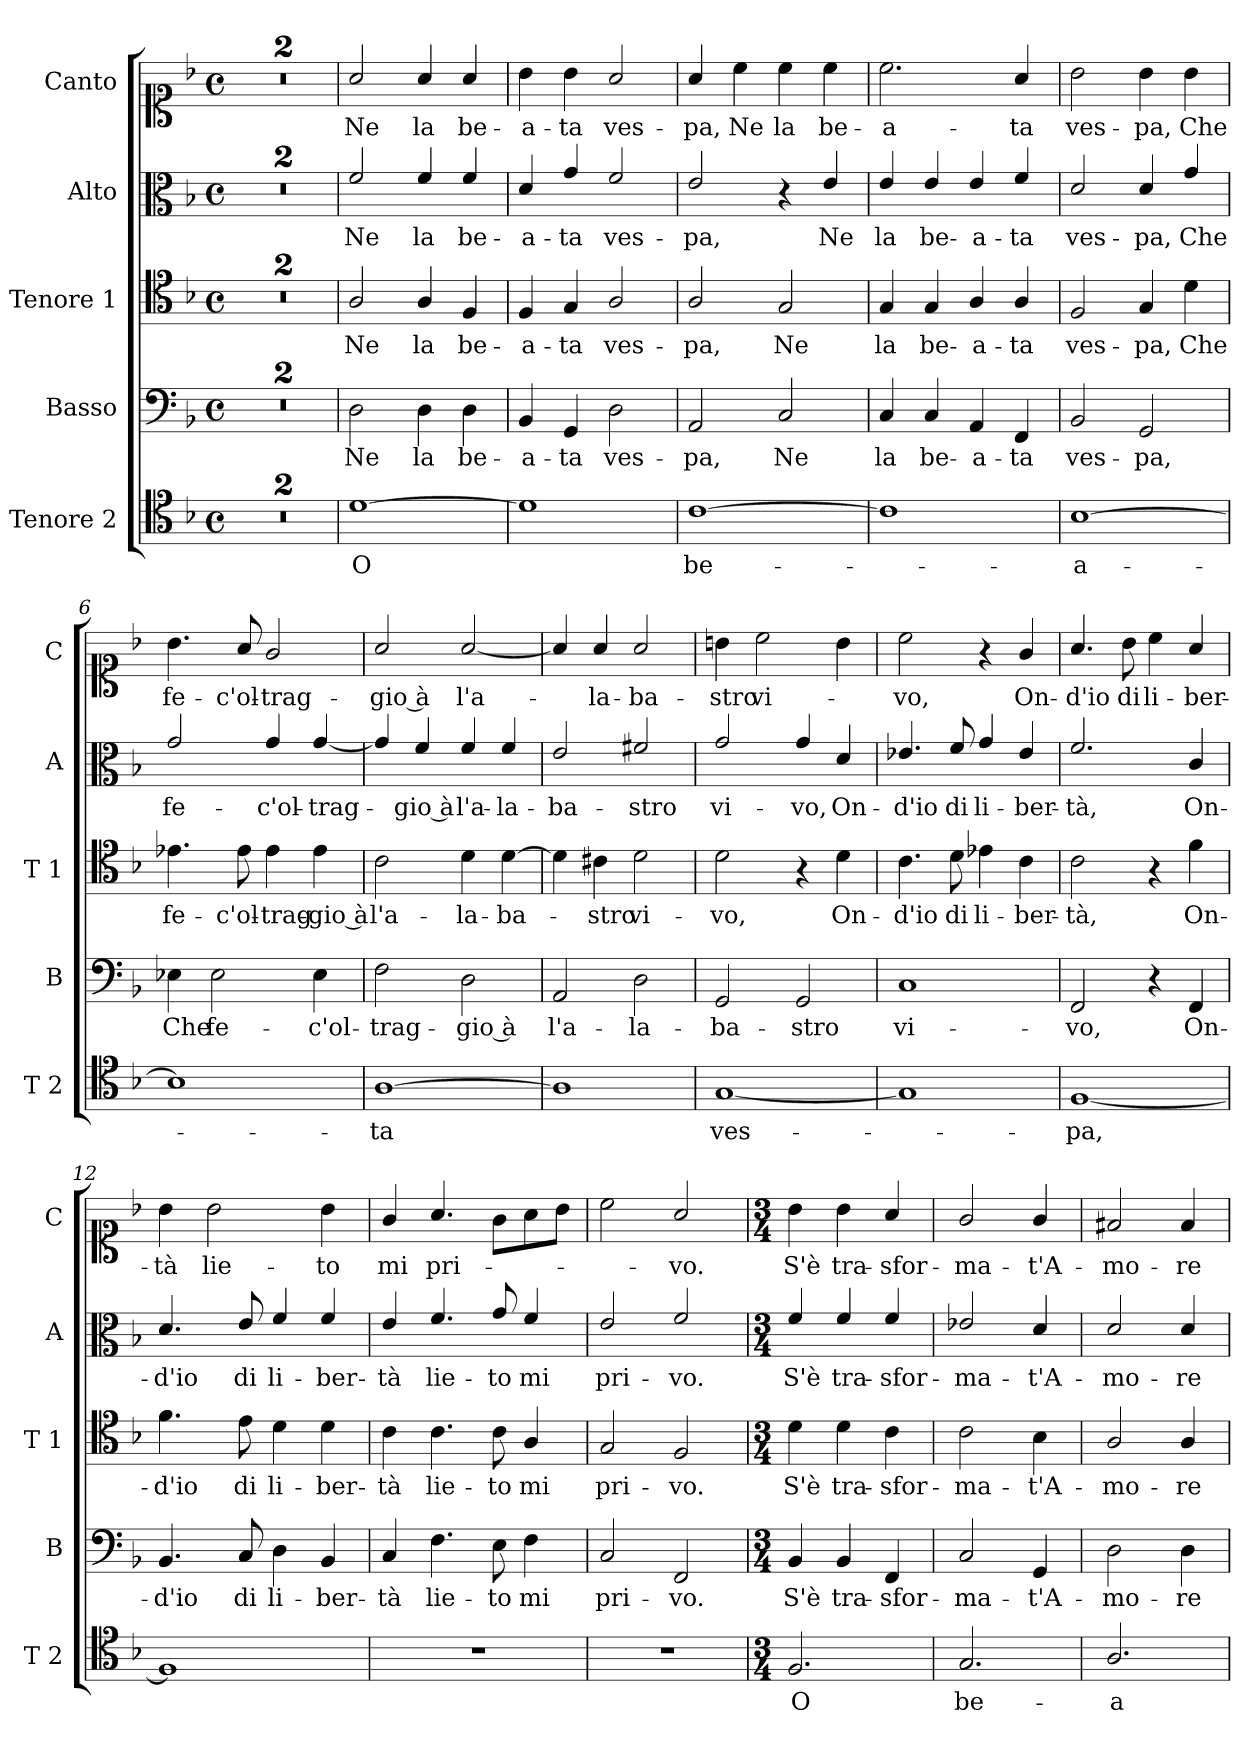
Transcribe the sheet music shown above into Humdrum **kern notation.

**kern	**text	**kern	**text	**kern	**text	**kern	**text	**kern	**text
*part5	*part5	*part4	*part4	*part3	*part3	*part2	*part2	*part1	*part1
*staff5	*staff5	*staff4	*staff4	*staff3	*staff3	*staff2	*staff2	*staff1	*staff1
*I"Tenore 2	*	*I"Basso	*	*I"Tenore 1	*	*I"Alto	*	*I"Canto	*
*I'T 2	*	*I'B	*	*I'T 1	*	*I'A	*	*I'C	*
*clefC4	*	*clefF4	*	*clefC4	*	*clefC3	*	*clefC1	*
*k[b-]	*	*k[b-]	*	*k[b-]	*	*k[b-]	*	*k[b-]	*
!!LO:TX:omd:t=[quarter] = 100
*M4/4	*	*M4/4	*	*M4/4	*	*M4/4	*	*M4/4	*
*met(c)	*	*met(c)	*	*met(c)	*	*met(c)	*	*met(c)	*
*MM100	*	*MM100	*	*MM100	*	*MM100	*	*MM100	*
=	=	=	=	=	=	=	=	=	=
1r	.	1r	.	1r	.	1r	.	1r	.
=	=	=	=	=	=	=	=	=	=
1r	.	1r	.	1r	.	1r	.	1r	.
*clefGv2	*	*	*	*clefGv2	*	*clefG2	*	*clefG2	*
=1	=1	=1	=1	=1	=1	=1	=1	=1	=1
*	*	*	*	*	*	*	*	*MM100	*
!	!LO:LY:b	!	!LO:LY:b	!	!LO:LY:b	!	!LO:LY:b	!	!LO:LY:b
[1d	O	2D\	Ne	2A/	Ne	2f/	Ne	2a/	Ne
!	!	!	!LO:LY:b	!	!LO:LY:b	!	!LO:LY:b	!	!LO:LY:b
.	.	4D\	la	4A/	la	4f/	la	4a/	la
!	!	!	!LO:LY:b	!	!LO:LY:b	!	!LO:LY:b	!	!LO:LY:b
.	.	4D\	be-	4F/	be-	4f/	be-	4a/	be-
=2	=2	=2	=2	=2	=2	=2	=2	=2	=2
!	!	!	!LO:LY:b	!	!LO:LY:b	!	!LO:LY:b	!	!LO:LY:b
1d]	.	4BB-/	-a-	4F/	-a-	4d/	-a-	4b-\	-a-
!	!	!	!LO:LY:b	!	!LO:LY:b	!	!LO:LY:b	!	!LO:LY:b
.	.	4GG/	-ta	4G/	-ta	4g/	-ta	4b-\	-ta
!	!	!	!LO:LY:b	!	!LO:LY:b	!	!LO:LY:b	!	!LO:LY:b
.	.	2D\	ves-	2A/	ves-	2f/	ves-	2a/	ves-
=3	=3	=3	=3	=3	=3	=3	=3	=3	=3
!	!LO:LY:b	!	!LO:LY:b	!	!LO:LY:b	!	!LO:LY:b	!	!LO:LY:b
[1c	be-	2AA/	-pa,	2A/	-pa,	2e/	-pa,	4a/	-pa,
!	!	!	!	!	!	!	!	!	!LO:LY:b
.	.	.	.	.	.	.	.	4cc\	Ne
!	!	!	!LO:LY:b	!	!LO:LY:b	!	!	!	!LO:LY:b
.	.	2C/	Ne	2G/	Ne	4r	.	4cc\	la
!	!	!	!	!	!	!	!LO:LY:b	!	!LO:LY:b
.	.	.	.	.	.	4e/	Ne	4cc\	be-
=4	=4	=4	=4	=4	=4	=4	=4	=4	=4
!	!	!	!LO:LY:b	!	!LO:LY:b	!	!LO:LY:b	!	!LO:LY:b
1c]	.	4C/	la	4G/	la	4e/	la	2.cc\	-a-
!	!	!	!LO:LY:b	!	!LO:LY:b	!	!LO:LY:b	!	!
.	.	4C/	be-	4G/	be-	4e/	be-	.	.
!	!	!	!LO:LY:b	!	!LO:LY:b	!	!LO:LY:b	!	!
.	.	4AA/	-a-	4A/	-a-	4e/	-a-	.	.
!	!	!	!LO:LY:b	!	!LO:LY:b	!	!LO:LY:b	!	!LO:LY:b
.	.	4FF/	-ta	4A/	-ta	4f/	-ta	4a/	-ta
=5	=5	=5	=5	=5	=5	=5	=5	=5	=5
!	!LO:LY:b	!	!LO:LY:b	!	!LO:LY:b	!	!LO:LY:b	!	!LO:LY:b
[1B-	-a-	2BB-/	ves-	2F/	ves-	2d/	ves-	2b-\	ves-
!	!	!	!LO:LY:b	!	!LO:LY:b	!	!LO:LY:b	!	!LO:LY:b
.	.	2GG/	-pa,	4G/	-pa,	4d/	-pa,	4b-\	-pa,
!	!	!	!	!	!LO:LY:b	!	!LO:LY:b	!	!LO:LY:b
.	.	.	.	4d\	Che	4g/	Che	4b-\	Che
!!LO:LB:g=z
=6	=6	=6	=6	=6	=6	=6	=6	=6	=6
!	!	!	!LO:LY:b	!	!LO:LY:b	!	!LO:LY:b	!	!LO:LY:b
1B-]	.	4E-X\	Che	4.e-X\	fe-	2g/	fe-	4.b-\	fe-
!	!	!	!LO:LY:b	!	!	!	!	!	!
.	.	2E-\	fe-	.	.	.	.	.	.
!	!	!	!	!	!LO:LY:b	!	!	!	!LO:LY:b
.	.	.	.	8e-\	-c'ol-	.	.	8a/	-c'ol-
!	!	!	!	!	!LO:LY:b	!	!LO:LY:b	!	!LO:LY:b
.	.	.	.	4e-\	-trag-	4g/	-c'ol-	2g/	-trag-
!	!	!	!LO:LY:b	!	!LO:LY:b	!	!LO:LY:b	!	!
.	.	4E-\	-c'ol-	4e-\	gio à	[4g/	-trag-	.	.
=7	=7	=7	=7	=7	=7	=7	=7	=7	=7
!	!LO:LY:b	!	!LO:LY:b	!	!LO:LY:b	!	!	!	!LO:LY:b
[1A	-ta	2F\	-trag-	2c\	l'a-	4g/]	.	2a/	gio à
!	!	!	!	!	!	!	!LO:LY:b	!	!
.	.	.	.	.	.	4f/	gio à	.	.
!	!	!	!LO:LY:b	!	!LO:LY:b	!	!LO:LY:b	!	!LO:LY:b
.	.	2D\	gio à	4d\	-la-	4f/	l'a-	[2a/	l'a-
!	!	!	!	!	!LO:LY:b	!	!LO:LY:b	!	!
.	.	.	.	[4d\	-ba-	4f/	-la-	.	.
=8	=8	=8	=8	=8	=8	=8	=8	=8	=8
!	!	!	!LO:LY:b	!	!	!	!LO:LY:b	!	!
1A]	.	2AA/	l'a-	4d\]	.	2e/	-ba-	4a/]	.
!	!	!	!	!	!LO:LY:b	!	!	!	!LO:LY:b
.	.	.	.	4c#X\	-stro	.	.	4a/	-la-
!	!	!	!LO:LY:b	!	!LO:LY:b	!	!LO:LY:b	!	!LO:LY:b
.	.	2D\	-la-	2d\	vi-	2f#X/	-stro	2a/	-ba-
=9	=9	=9	=9	=9	=9	=9	=9	=9	=9
!	!LO:LY:b	!	!LO:LY:b	!	!LO:LY:b	!	!LO:LY:b	!	!LO:LY:b
[1G	ves-	2GG/	-ba-	2d\	-vo,	2g/	vi-	4bn\	-stro
!	!	!	!	!	!	!	!	!	!LO:LY:b
.	.	.	.	.	.	.	.	2cc\	vi-
!	!	!	!LO:LY:b	!	!	!	!LO:LY:b	!	!
.	.	2GG/	-stro	4r	.	4g/	-vo,	.	.
!	!	!	!	!	!LO:LY:b	!	!LO:LY:b	!	!
.	.	.	.	4d\	On-	4d/	On-	4b\	.
=10	=10	=10	=10	=10	=10	=10	=10	=10	=10
!	!	!	!LO:LY:b	!	!LO:LY:b	!	!LO:LY:b	!	!LO:LY:b
1G]	.	1C	vi-	4.c\	-d'io	4.e-X/	-d'io	2cc\	-vo,
!	!	!	!	!	!LO:LY:b	!	!LO:LY:b	!	!
.	.	.	.	8d\	di	8f/	di	.	.
!	!	!	!	!	!LO:LY:b	!	!LO:LY:b	!	!
.	.	.	.	4e-X\	li-	4g/	li-	4r	.
!	!	!	!	!	!LO:LY:b	!	!LO:LY:b	!	!LO:LY:b
.	.	.	.	4c\	-ber-	4e-/	-ber-	4g/	On-
=11	=11	=11	=11	=11	=11	=11	=11	=11	=11
!	!LO:LY:b	!	!LO:LY:b	!	!LO:LY:b	!	!LO:LY:b	!	!LO:LY:b
[1F	-pa,	2FF/	-vo,	2c\	-tà,	2.f/	-tà,	4.a/	-d'io
!	!	!	!	!	!	!	!	!	!LO:LY:b
.	.	.	.	.	.	.	.	8b-\	di
!	!	!	!	!	!	!	!	!	!LO:LY:b
.	.	4r	.	4r	.	.	.	4cc\	li-
!	!	!	!LO:LY:b	!	!LO:LY:b	!	!LO:LY:b	!	!LO:LY:b
.	.	4FF/	On-	4f\	On-	4c/	On-	4a/	-ber-
=12	=12	=12	=12	=12	=12	=12	=12	=12	=12
!	!	!	!LO:LY:b	!	!LO:LY:b	!	!LO:LY:b	!	!LO:LY:b
1F]	.	4.BB-/	-d'io	4.f\	-d'io	4.d/	-d'io	4b-\	-tà
!	!	!	!	!	!	!	!	!	!LO:LY:b
.	.	.	.	.	.	.	.	2b-\	lie-
!	!	!	!LO:LY:b	!	!LO:LY:b	!	!LO:LY:b	!	!
.	.	8C/	di	8e\	di	8e/	di	.	.
!	!	!	!LO:LY:b	!	!LO:LY:b	!	!LO:LY:b	!	!
.	.	4D\	li-	4d\	li-	4f/	li-	.	.
!	!	!	!LO:LY:b	!	!LO:LY:b	!	!LO:LY:b	!	!LO:LY:b
.	.	4BB-/	-ber-	4d\	-ber-	4f/	-ber-	4b-\	-to
!!LO:PB:g=z
=13	=13	=13	=13	=13	=13	=13	=13	=13	=13
!	!	!	!LO:LY:b	!	!LO:LY:b	!	!LO:LY:b	!	!LO:LY:b
1r	.	4C/	-tà	4c\	-tà	4e/	-tà	4g/	mi
!	!	!	!LO:LY:b	!	!LO:LY:b	!	!LO:LY:b	!	!LO:LY:b
.	.	4.F\	lie-	4.c\	lie-	4.f/	lie-	4.a/	pri-
!	!	!	!LO:LY:b	!	!LO:LY:b	!	!LO:LY:b	!	!
.	.	8E\	-to	8c\	-to	8g/	-to	8gL	.
!	!	!	!LO:LY:b	!	!LO:LY:b	!	!LO:LY:b	!	!
.	.	4F\	mi	4A/	mi	4f/	mi	8a	.
.	.	.	.	.	.	.	.	8b-J	.
=14	=14	=14	=14	=14	=14	=14	=14	=14	=14
!	!	!	!LO:LY:b	!	!LO:LY:b	!	!LO:LY:b	!	!
1r	.	2C/	pri-	2G/	pri-	2e/	pri-	2cc\	.
!	!	!	!LO:LY:b	!	!LO:LY:b	!	!LO:LY:b	!	!LO:LY:b
.	.	2FF/	-vo.	2F/	-vo.	2f/	-vo.	2a/	-vo.
=15	=15	=15	=15	=15	=15	=15	=15	=15	=15
*M3/4	*	*M3/4	*	*M3/4	*	*M3/4	*	*M3/4	*
*	*	*	*	*	*	*	*	*MM150	*
!	!LO:LY:b	!	!LO:LY:b	!	!LO:LY:b	!	!LO:LY:b	!	!LO:LY:b
2.F/	O	4BB-/	S'è	4d\	S'è	4f/	S'è	4b-\	S'è
!	!	!	!LO:LY:b	!	!LO:LY:b	!	!LO:LY:b	!	!LO:LY:b
.	.	4BB-/	tra-	4d\	tra-	4f/	tra-	4b-\	tra-
!	!	!	!LO:LY:b	!	!LO:LY:b	!	!LO:LY:b	!	!LO:LY:b
.	.	4FF/	-sfor-	4c\	-sfor-	4f/	-sfor-	4a/	-sfor-
=16	=16	=16	=16	=16	=16	=16	=16	=16	=16
!	!LO:LY:b	!	!LO:LY:b	!	!LO:LY:b	!	!LO:LY:b	!	!LO:LY:b
2.G/	be-	2C/	-ma-	2c\	-ma-	2e-X/	-ma-	2g/	-ma-
!	!	!	!LO:LY:b	!	!LO:LY:b	!	!LO:LY:b	!	!LO:LY:b
.	.	4GG/	-t'A-	4B-\	-t'A-	4d/	-t'A-	4g/	-t'A-
=17	=17	=17	=17	=17	=17	=17	=17	=17	=17
!	!LO:LY:b	!	!LO:LY:b	!	!LO:LY:b	!	!LO:LY:b	!	!LO:LY:b
2.A/	-a-	2D\	-mo-	2A/	-mo-	2d/	-mo-	2f#X/	-mo-
!	!	!	!LO:LY:b	!	!LO:LY:b	!	!LO:LY:b	!	!LO:LY:b
.	.	4D\	-re	4A/	-re	4d/	-re	4f#/	-re
=	=	=	=	=	=	=	=	=	=
*-	*-	*-	*-	*-	*-	*-	*-	*-	*-
